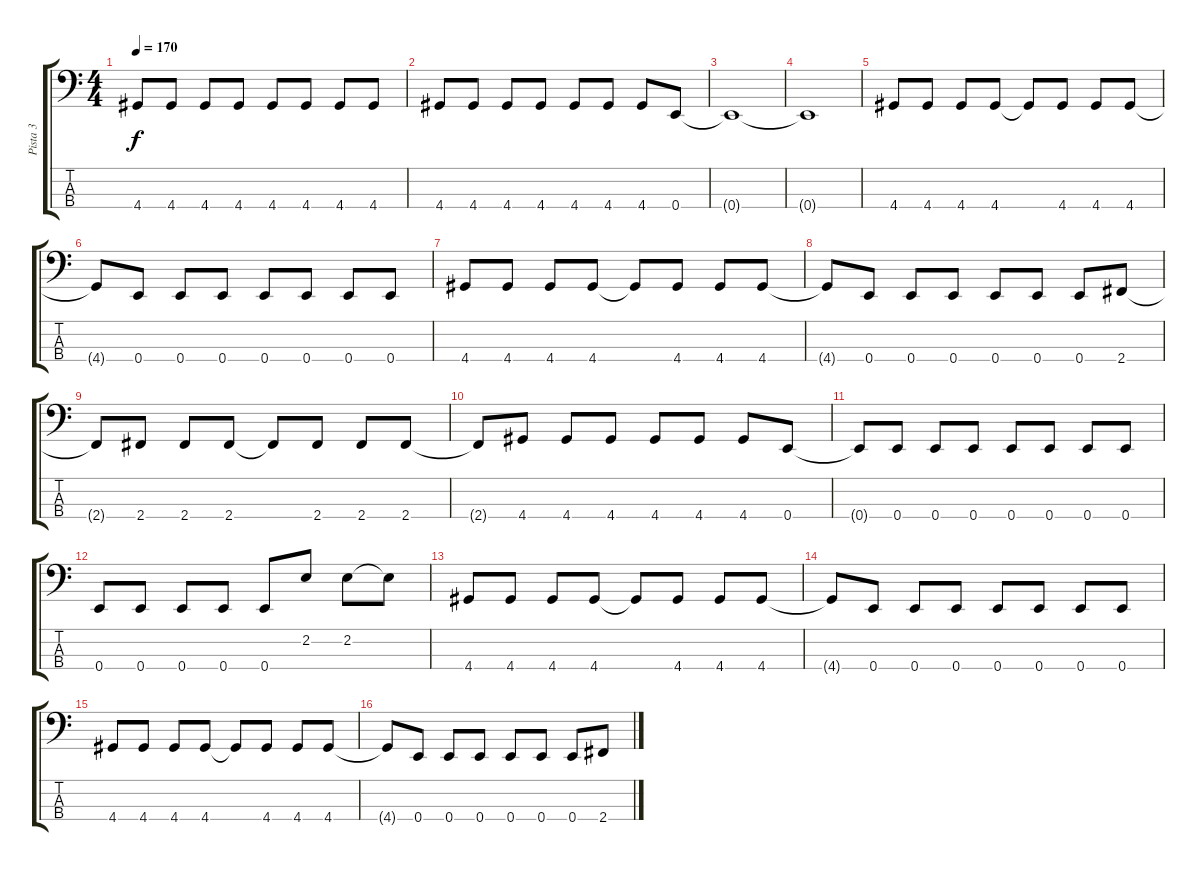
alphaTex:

\track ("Pista 3" "Pista 3") {instrument electricbassfinger}
\staff {score tabs}
\tuning (G2 D2 A1 E1) {hide}
\ts (4 4)
\tempo 170
\clef f4
\ks c
4.4.8{dy f} 4.4.8 4.4.8 4.4.8 4.4.8 4.4.8 4.4.8 4.4.8 |
4.4.8 4.4.8 4.4.8 4.4.8 4.4.8 4.4.8 4.4.8 0.4.8 |
0.4{t}.1 |
0.4{t}.1 |
4.4.8 4.4.8 4.4.8 4.4.8 4.4{t}.8 4.4.8 4.4.8 4.4.8 |
4.4{t}.8 0.4.8 0.4.8 0.4.8 0.4.8 0.4.8 0.4.8 0.4.8 |
4.4.8 4.4.8 4.4.8 4.4.8 4.4{t}.8 4.4.8 4.4.8 4.4.8 |
4.4{t}.8 0.4.8 0.4.8 0.4.8 0.4.8 0.4.8 0.4.8 2.4.8 |
2.4{t}.8 2.4.8 2.4.8 2.4.8 2.4{t}.8 2.4.8 2.4.8 2.4.8 |
2.4{t}.8 4.4.8 4.4.8 4.4.8 4.4.8 4.4.8 4.4.8 0.4.8 |
0.4{t}.8 0.4.8 0.4.8 0.4.8 0.4.8 0.4.8 0.4.8 0.4.8 |
0.4.8 0.4.8 0.4.8 0.4.8 0.4.8 2.2.8 2.2.8 2.2{t}.8 |
4.4.8 4.4.8 4.4.8 4.4.8 4.4{t}.8 4.4.8 4.4.8 4.4.8 |
4.4{t}.8 0.4.8 0.4.8 0.4.8 0.4.8 0.4.8 0.4.8 0.4.8 |
4.4.8 4.4.8 4.4.8 4.4.8 4.4{t}.8 4.4.8 4.4.8 4.4.8 |
4.4{t}.8 0.4.8 0.4.8 0.4.8 0.4.8 0.4.8 0.4.8 2.4.8
